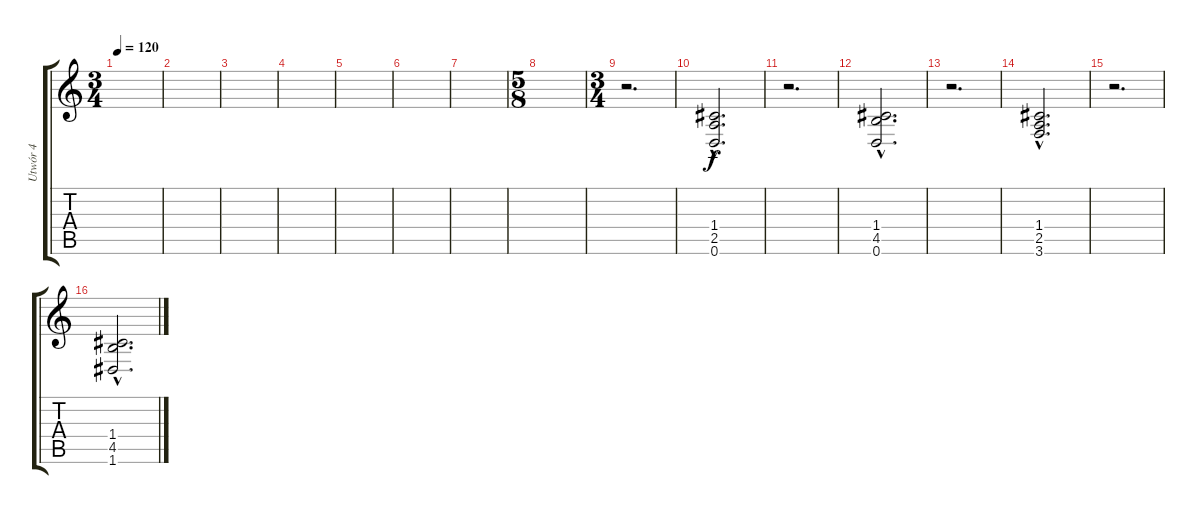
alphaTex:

\track ("Utwór 4" "Utwór 4") {instrument distortionguitar}
\staff {score tabs}
\tuning (D4 A3 F3 C3 G2 D2) {hide}
\ts (3 4)
\tempo 120
\clef g2
\ks c
|
|
|
|
|
|
|
\ts (5 8)
|
\ts (3 4)
r.2{d} |
(1.4{hac} 2.5{hac} 0.6{hac}).2{d} |
r.2{d} |
(1.4{hac} 4.5{hac} 0.6{hac}).2{d} |
r.2{d} |
(1.4{hac} 2.5{hac} 3.6{hac}).2{d} |
r.2{d} |
(1.4{hac} 4.5{hac} 1.6{hac}).2{d}
